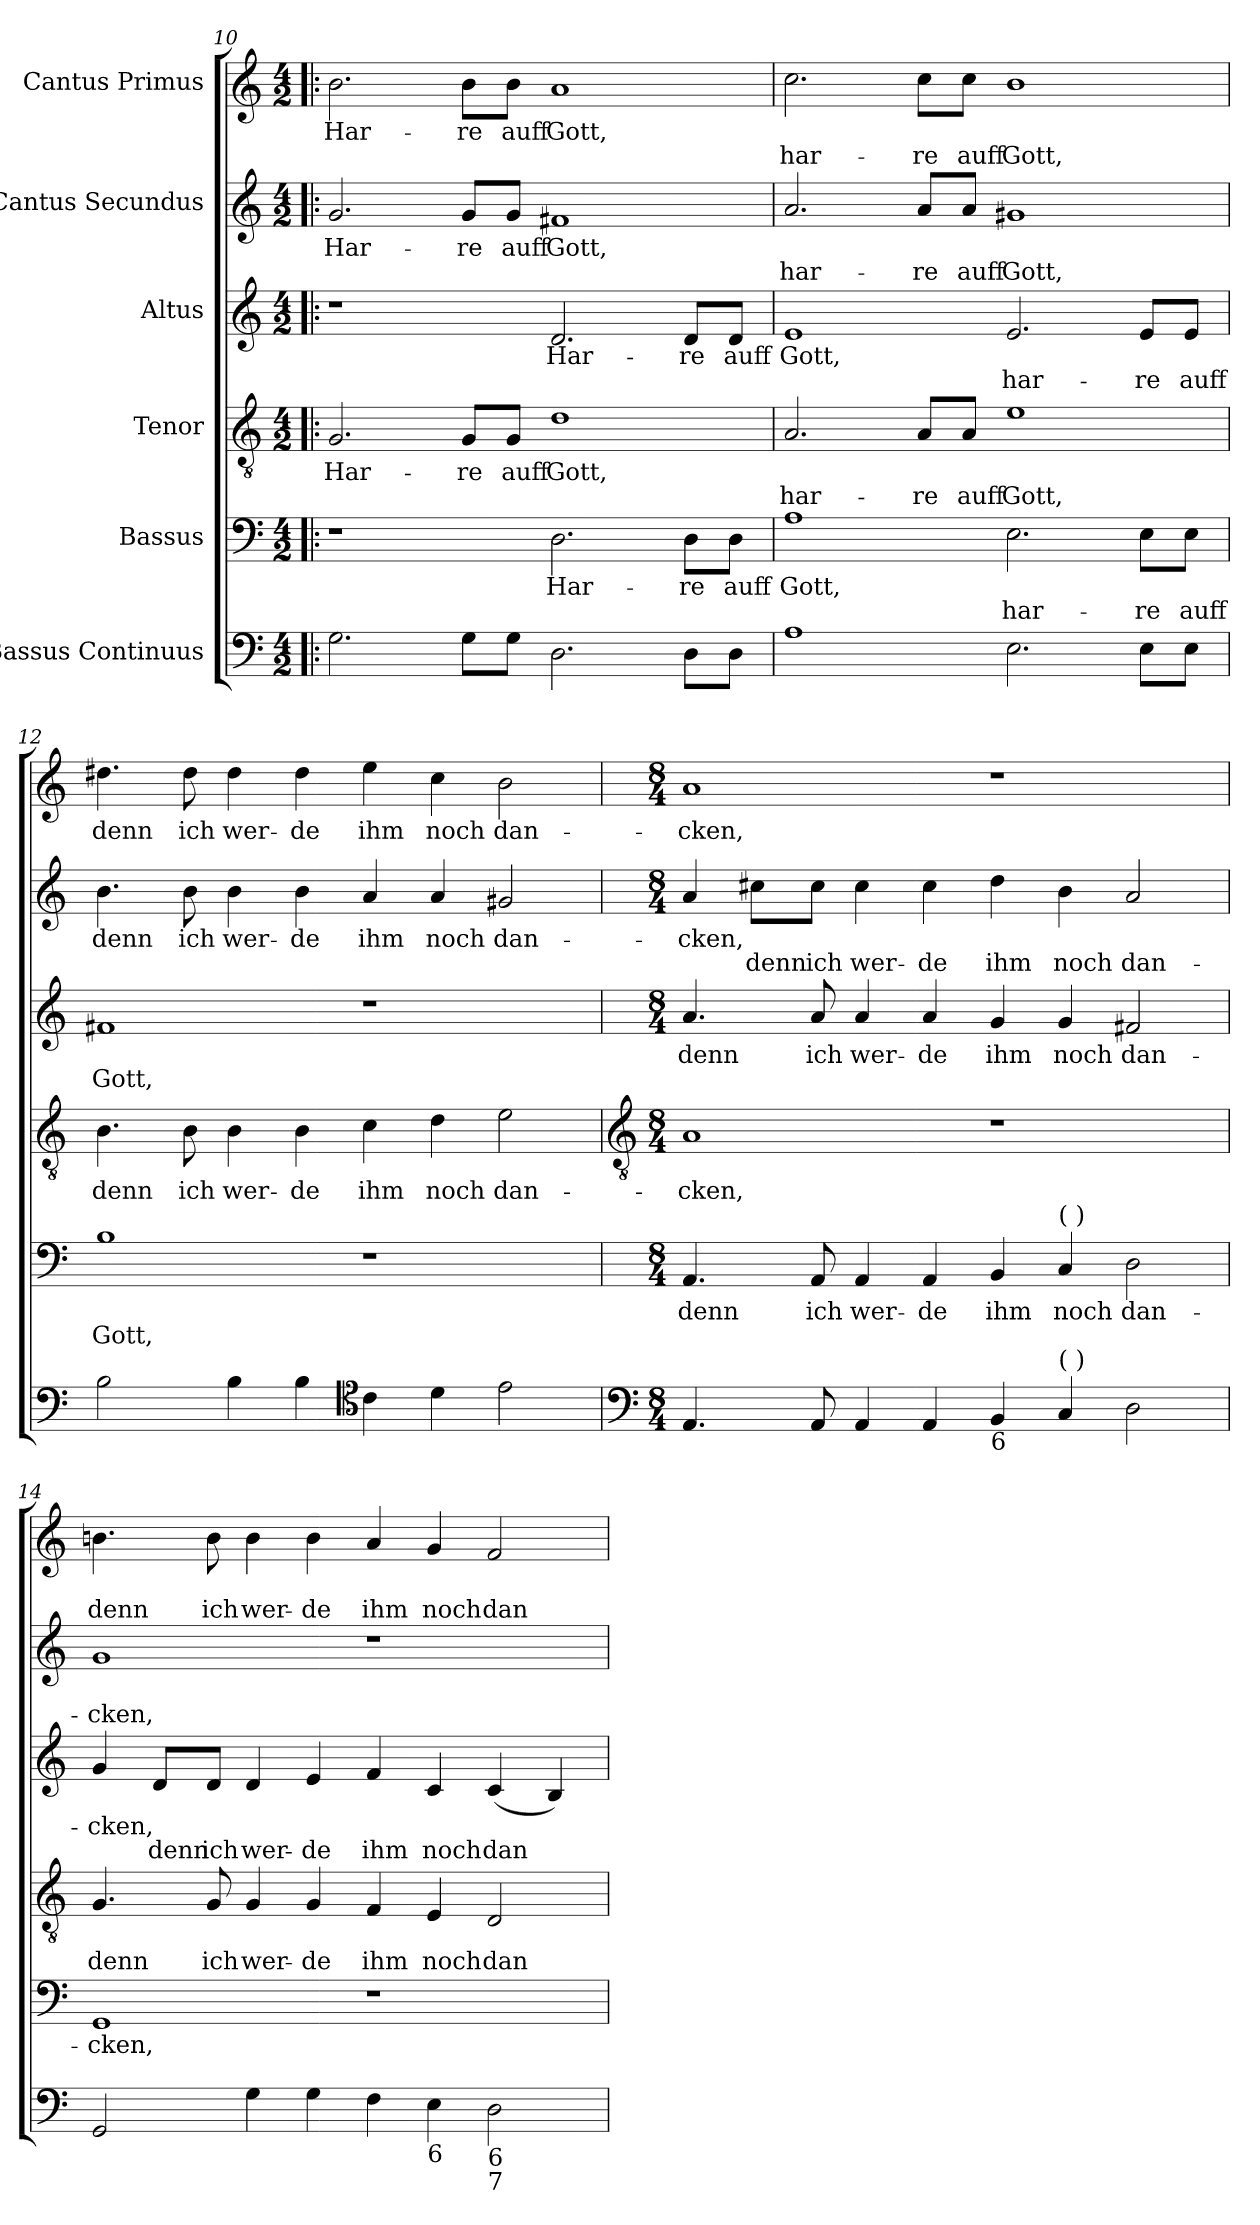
**kern	**kern	**text	**text	**kern	**text	**text	**kern	**text	**text	**kern	**text	**text	**kern	**text	**text
*part6	*part5	*part5	*part5	*part4	*part4	*part4	*part3	*part3	*part3	*part2	*part2	*part2	*part1	*part1	*part1
*staff6	*staff5	*staff5	*staff5	*staff4	*staff4	*staff4	*staff3	*staff3	*staff3	*staff2	*staff2	*staff2	*staff1	*staff1	*staff1
*I"Bassus Continuus	*I"Bassus	*	*	*I"Tenor	*	*	*I"Altus	*	*	*I"Cantus Secundus	*	*	*I"Cantus Primus	*	*
!!LO:LB:g=z
*clefF4	*clefF4	*	*	*clefGv2	*	*	*clefG2	*	*	*clefG2	*	*	*clefG2	*	*
*k[]	*k[]	*	*	*k[]	*	*	*k[]	*	*	*k[]	*	*	*k[]	*	*
*C:	*C:	*	*	*C:	*	*	*C:	*	*	*C:	*	*	*C:	*	*
*M4/2	*M4/2	*	*	*M4/2	*	*	*M4/2	*	*	*M4/2	*	*	*M4/2	*	*
=10!|:	=10!|:	=10!|:	=10!|:	=10!|:	=10!|:	=10!|:	=10!|:	=10!|:	=10!|:	=10!|:	=10!|:	=10!|:	=10!|:	=10!|:	=10!|:
!	!	!	!	!	!LO:LY:b	!	!	!	!	!	!LO:LY:b	!	!	!LO:LY:b	!
2.G	1r	.	.	2.G	Har-	.	1r	.	.	2.g	Har-	.	2.b	Har-	.
!	!	!	!	!	!LO:LY:b	!	!	!	!	!	!LO:LY:b	!	!	!LO:LY:b	!
8G\L	.	.	.	8G/L	-re	.	.	.	.	8g/L	-re	.	8b\L	-re	.
!	!	!	!	!	!LO:LY:b	!	!	!	!	!	!LO:LY:b	!	!	!LO:LY:b	!
8G\J	.	.	.	8G/J	auff	.	.	.	.	8g/J	auff	.	8b\J	auff	.
!	!	!LO:LY:b	!	!	!LO:LY:b	!	!	!LO:LY:b	!	!	!LO:LY:b	!	!	!LO:LY:b	!
2.D	2.D	Har-	.	1d	Gott,	.	2.d	Har-	.	1f#X	Gott,	.	1a	Gott,	.
!	!	!LO:LY:b	!	!	!	!	!	!LO:LY:b	!	!	!	!	!	!	!
8D\L	8D\L	-re	.	.	.	.	8d/L	-re	.	.	.	.	.	.	.
!	!	!LO:LY:b	!	!	!	!	!	!LO:LY:b	!	!	!	!	!	!	!
8D\J	8D\J	auff	.	.	.	.	8d/J	auff	.	.	.	.	.	.	.
=11	=11	=11	=11	=11	=11	=11	=11	=11	=11	=11	=11	=11	=11	=11	=11
!	!	!LO:LY:b	!	!	!	!LO:LY:b	!	!LO:LY:b	!	!	!	!LO:LY:b	!	!	!LO:LY:b
1A	1A	Gott,	.	2.A	.	har-	1e	Gott,	.	2.a	.	har-	2.cc	.	har-
!	!	!	!	!	!	!LO:LY:b	!	!	!	!	!	!LO:LY:b	!	!	!LO:LY:b
.	.	.	.	8A/L	.	-re	.	.	.	8a/L	.	-re	8cc\L	.	-re
!	!	!	!	!	!	!LO:LY:b	!	!	!	!	!	!LO:LY:b	!	!	!LO:LY:b
.	.	.	.	8A/J	.	auff	.	.	.	8a/J	.	auff	8cc\J	.	auff
!	!	!	!LO:LY:b	!	!	!LO:LY:b	!	!	!LO:LY:b	!	!	!LO:LY:b	!	!	!LO:LY:b
2.E	2.E	.	har-	1e	.	Gott,	2.e	.	har-	1g#X	.	Gott,	1b	.	Gott,
!	!	!	!LO:LY:b	!	!	!	!	!	!LO:LY:b	!	!	!	!	!	!
8E\L	8E\L	.	-re	.	.	.	8e/L	.	-re	.	.	.	.	.	.
!	!	!	!LO:LY:b	!	!	!	!	!	!LO:LY:b	!	!	!	!	!	!
8E\J	8E\J	.	auff	.	.	.	8e/J	.	auff	.	.	.	.	.	.
=12	=12	=12	=12	=12	=12	=12	=12	=12	=12	=12	=12	=12	=12	=12	=12
!	!	!	!LO:LY:b	!	!LO:LY:b	!	!	!	!LO:LY:b	!	!LO:LY:b	!	!	!LO:LY:b	!
2B	1B	.	Gott,	4.B	denn	.	1f#X	.	Gott,	4.b	denn	.	4.dd#X	denn	.
!	!	!	!	!	!LO:LY:b	!	!	!	!	!	!LO:LY:b	!	!	!LO:LY:b	!
.	.	.	.	8B	ich	.	.	.	.	8b	ich	.	8dd#	ich	.
!	!	!	!	!	!LO:LY:b	!	!	!	!	!	!LO:LY:b	!	!	!LO:LY:b	!
4B	.	.	.	4B	wer-	.	.	.	.	4b	wer-	.	4dd#	wer-	.
!	!	!	!	!	!LO:LY:b	!	!	!	!	!	!LO:LY:b	!	!	!LO:LY:b	!
4B	.	.	.	4B	-de	.	.	.	.	4b	-de	.	4dd#	-de	.
*clefC4	*	*	*	*	*	*	*	*	*	*	*	*	*	*	*
!	!	!	!	!	!LO:LY:b	!	!	!	!	!	!LO:LY:b	!	!	!LO:LY:b	!
4c	1r	.	.	4c	ihm	.	1r	.	.	4a	ihm	.	4ee	ihm	.
!	!	!	!	!	!LO:LY:b	!	!	!	!	!	!LO:LY:b	!	!	!LO:LY:b	!
4d	.	.	.	4d	noch	.	.	.	.	4a	noch	.	4cc	noch	.
!	!	!	!	!	!LO:LY:b	!	!	!	!	!	!LO:LY:b	!	!	!LO:LY:b	!
2e	.	.	.	2e	dan-	.	.	.	.	2g#X	dan-	.	2b	dan-	.
!!LO:LB:g=z
=13	=13	=13	=13	=13	=13	=13	=13	=13	=13	=13	=13	=13	=13	=13	=13
*clefF4	*	*	*	*clefGv2	*	*	*	*	*	*	*	*	*	*	*
*M8/4	*M8/4	*	*	*M8/4	*	*	*M8/4	*	*	*M8/4	*	*	*M8/4	*	*
!	!	!LO:LY:b	!	!	!LO:LY:b	!	!	!LO:LY:b	!	!	!LO:LY:b	!	!	!LO:LY:b	!
4.AA	4.AA	denn	.	1A	-cken,	.	4.a	denn	.	4a	-cken,	.	1a	-cken,	.
!	!	!	!	!	!	!	!	!	!	!	!	!LO:LY:b	!	!	!
.	.	.	.	.	.	.	.	.	.	8cc#X\L	.	denn	.	.	.
!	!	!LO:LY:b	!	!	!	!	!	!LO:LY:b	!	!	!	!LO:LY:b	!	!	!
8AA	8AA	ich	.	.	.	.	8a	ich	.	8cc#\J	.	ich	.	.	.
!	!	!LO:LY:b	!	!	!	!	!	!LO:LY:b	!	!	!	!LO:LY:b	!	!	!
4AA	4AA	wer-	.	.	.	.	4a	wer-	.	4cc#	.	wer-	.	.	.
!	!	!LO:LY:b	!	!	!	!	!	!LO:LY:b	!	!	!	!LO:LY:b	!	!	!
4AA	4AA	-de	.	.	.	.	4a	-de	.	4cc#	.	-de	.	.	.
!LO:TX:b:t=6	!	!	!	!	!	!	!	!	!	!	!	!	!	!	!
!	!	!LO:LY:b	!	!	!	!	!	!LO:LY:b	!	!	!	!LO:LY:b	!	!	!
4BB	4BB	ihm	.	1r	.	.	4g	ihm	.	4dd	.	ihm	1r	.	.
!	!LO:TX:a:t=(  )	!	!	!	!	!	!	!	!	!	!	!	!	!	!
!LO:TX:a:t=(  )	!	!	!	!	!	!	!	!	!	!	!	!	!	!	!
!	!	!LO:LY:b	!	!	!	!	!	!LO:LY:b	!	!	!	!LO:LY:b	!	!	!
4C	4C	noch	.	.	.	.	4g	noch	.	4b	.	noch	.	.	.
!	!	!LO:LY:b	!	!	!	!	!	!LO:LY:b	!	!	!	!LO:LY:b	!	!	!
2D	2D	dan-	.	.	.	.	2f#X	dan-	.	2a	.	dan-	.	.	.
=14	=14	=14	=14	=14	=14	=14	=14	=14	=14	=14	=14	=14	=14	=14	=14
!	!	!LO:LY:b	!	!	!	!LO:LY:b	!	!LO:LY:b	!	!	!	!LO:LY:b	!	!	!LO:LY:b
2GG	1GG	-cken,	.	4.G	.	denn	4g	-cken,	.	1g	.	-cken,	4.bn	.	denn
!	!	!	!	!	!	!	!	!	!LO:LY:b	!	!	!	!	!	!
.	.	.	.	.	.	.	8d/L	.	denn	.	.	.	.	.	.
!	!	!	!	!	!	!LO:LY:b	!	!	!LO:LY:b	!	!	!	!	!	!LO:LY:b
.	.	.	.	8G	.	ich	8d/J	.	ich	.	.	.	8b	.	ich
!	!	!	!	!	!	!LO:LY:b	!	!	!LO:LY:b	!	!	!	!	!	!LO:LY:b
4G	.	.	.	4G	.	wer-	4d	.	wer-	.	.	.	4b	.	wer-
!	!	!	!	!	!	!LO:LY:b	!	!	!LO:LY:b	!	!	!	!	!	!LO:LY:b
4G	.	.	.	4G	.	-de	4e	.	-de	.	.	.	4b	.	-de
!	!	!	!	!	!	!LO:LY:b	!	!	!LO:LY:b	!	!	!	!	!	!LO:LY:b
4F	1r	.	.	4F	.	ihm	4f	.	ihm	1r	.	.	4a	.	ihm
!LO:TX:b:t=6	!	!	!	!	!	!	!	!	!	!	!	!	!	!	!
!	!	!	!	!	!	!LO:LY:b	!	!	!LO:LY:b	!	!	!	!	!	!LO:LY:b
4E	.	.	.	4E	.	noch	4c	.	noch	.	.	.	4g	.	noch
!LO:TX:b:t=6	!	!	!	!	!	!	!	!	!	!	!	!	!	!	!
!LO:TX:b:t=7	!	!	!	!	!	!	!	!	!	!	!	!	!	!	!
!	!	!	!	!	!	!LO:LY:b	!	!	!LO:LY:b	!	!	!	!	!	!LO:LY:b
2D	.	.	.	2D	.	dan-	(<4c	.	dan	.	.	.	2f	.	dan-
.	.	.	.	.	.	.	4B)	.	.	.	.	.	.	.	.
=	=	=	=	=	=	=	=	=	=	=	=	=	=	=	=
*-	*-	*-	*-	*-	*-	*-	*-	*-	*-	*-	*-	*-	*-	*-	*-
